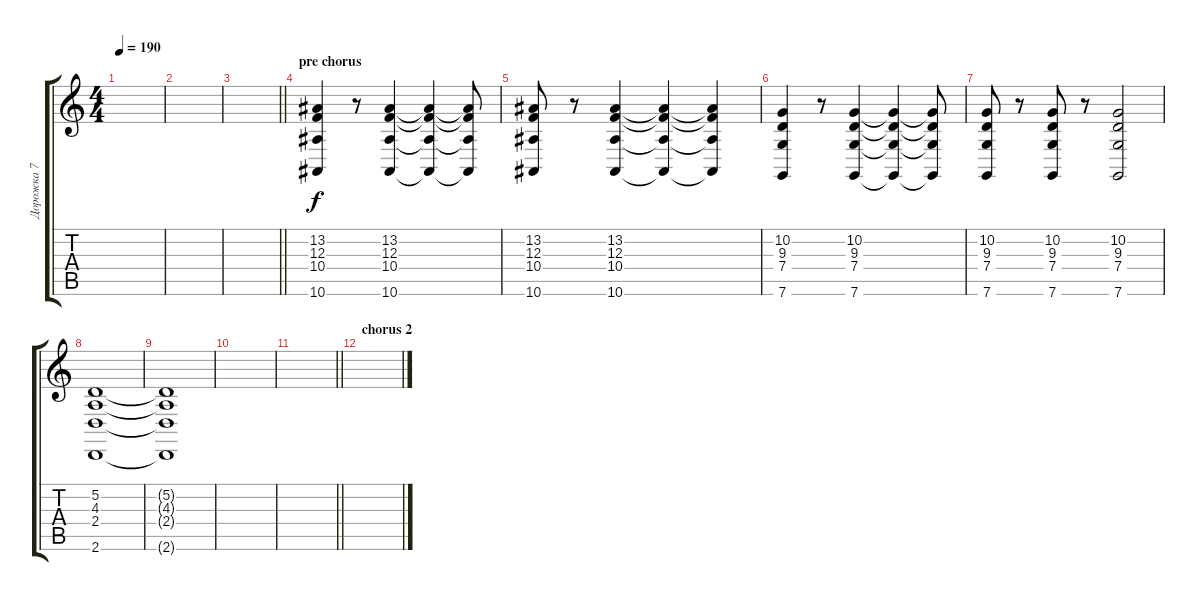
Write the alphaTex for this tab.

\track ("Дорожка 7" "Дорожка 7") {instrument fx1rain}
\staff {score tabs}
\tuning (D4 A3 F3 C3 G2 C2) {hide}
\ts (4 4)
\tempo 190
\clef g2
\ks c
|
|
\barLineRight lightlight
|
\section ("" "pre chorus")
(13.2 12.3 10.4 10.6).4{instrument pad7halo} r.8 (13.2 12.3 10.4 10.6).4 (13.2{t} 12.3{t} 10.4{t} 10.6{t}).4 (13.2{t} 12.3{t} 10.4{t} 10.6{t}).8 |
(13.2 12.3 10.4 10.6).8{instrument pad7halo} r.8 (13.2 12.3 10.4 10.6).4 (13.2{t} 12.3{t} 10.4{t} 10.6{t}).4 (13.2{t} 12.3{t} 10.4{t} 10.6{t}).4 |
(10.2 9.3 7.4 7.6).4{instrument pad7halo} r.8 (10.2 9.3 7.4 7.6).4 (10.2{t} 9.3{t} 7.4{t} 7.6{t}).4 (10.2{t} 9.3{t} 7.4{t} 7.6{t}).8 |
(10.2 9.3 7.4 7.6).8 r.8 (10.2 9.3 7.4 7.6).8 r.8 (10.2 9.3 7.4 7.6).2 |
(5.2 4.3 2.4 2.6).1 |
(5.2{t} 4.3{t} 2.4{t} 2.6{t}).1 |
|
\barLineRight lightlight
|
\section ("" "chorus 2")
